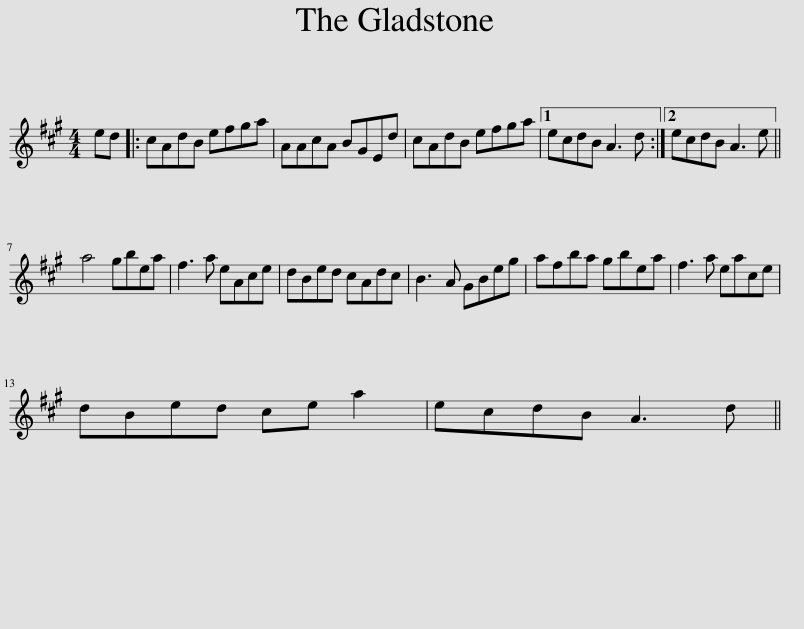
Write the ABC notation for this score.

X:1
L:1/8
M:4/4
I:linebreak $
K:A
V:1 treble
V:1
 ed |: cAdB efga | AAcA BGEd | cAdB efga |1 ecdB A3 d :|2 %5
 ecdB A3 e ||$ a4 gbea | f3 a eAce | dBed cAdc | B3 A GBeg | %10
 afba gbea | f3 a eace |$ dBed ce a2 | ecdB A3 d || %14
